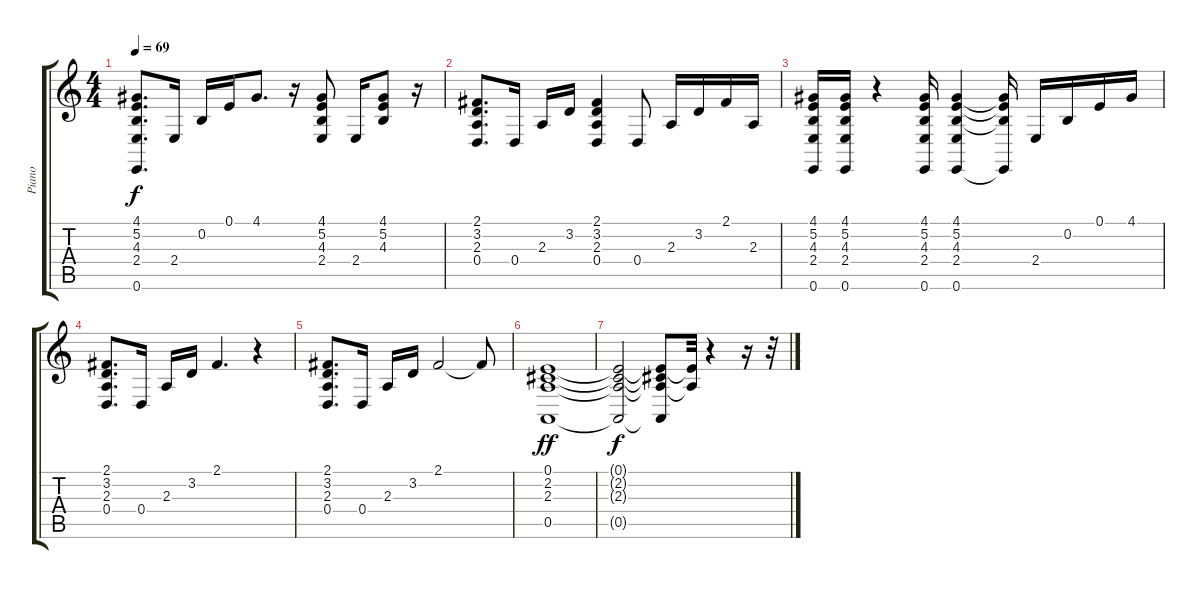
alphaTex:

\track ("Piano" "Piano") {instrument acousticgrandpiano}
\staff {score tabs}
\tuning (E4 B3 G3 D3 A2 E2) {hide}
\ts (4 4)
\tempo 69
\clef g2
\ks c
(4.1 5.2 4.3 2.4 0.6).8{d dy f} 2.4.16 0.2.16 0.1.16 4.1.8{d} r.16 (4.1 5.2 4.3 2.4).8 2.4.16 (4.1 5.2 4.3).8 r.16 |
(2.1 3.2 2.3 0.4).8{d} 0.4.16 2.3.16 3.2.16 (2.1 3.2 2.3 0.4).4 0.4.8 2.3.16 3.2.16 2.1.16 2.3.16 |
(4.1 5.2 4.3 2.4 0.6).16 (4.1 5.2 4.3 2.4 0.6).16 r.4 (4.1 5.2 4.3 2.4 0.6).16 (4.1 5.2 4.3 2.4 0.6).4 (4.1{t} 5.2{t} 4.3{t} 0.6{t}).16 2.4.16 0.2.16 0.1.16 4.1.16 |
(2.1 3.2 2.3 0.4).8{d} 0.4.16 2.3.16 3.2.16 2.1.4{d} r.4 |
(2.1 3.2 2.3 0.4).8{d} 0.4.16 2.3.16 3.2.16 2.1.2 2.1{t}.8 |
(0.1 2.2 2.3 0.5).1{dy ff} |
(0.1{t} 2.2{t} 2.3{t} 0.5{t}).2{dy f} (0.1{t} 2.2{t} 2.3{t} 0.5{t}).8 (0.1{t} 2.3{t}).32 r.4 r.16 r.32
